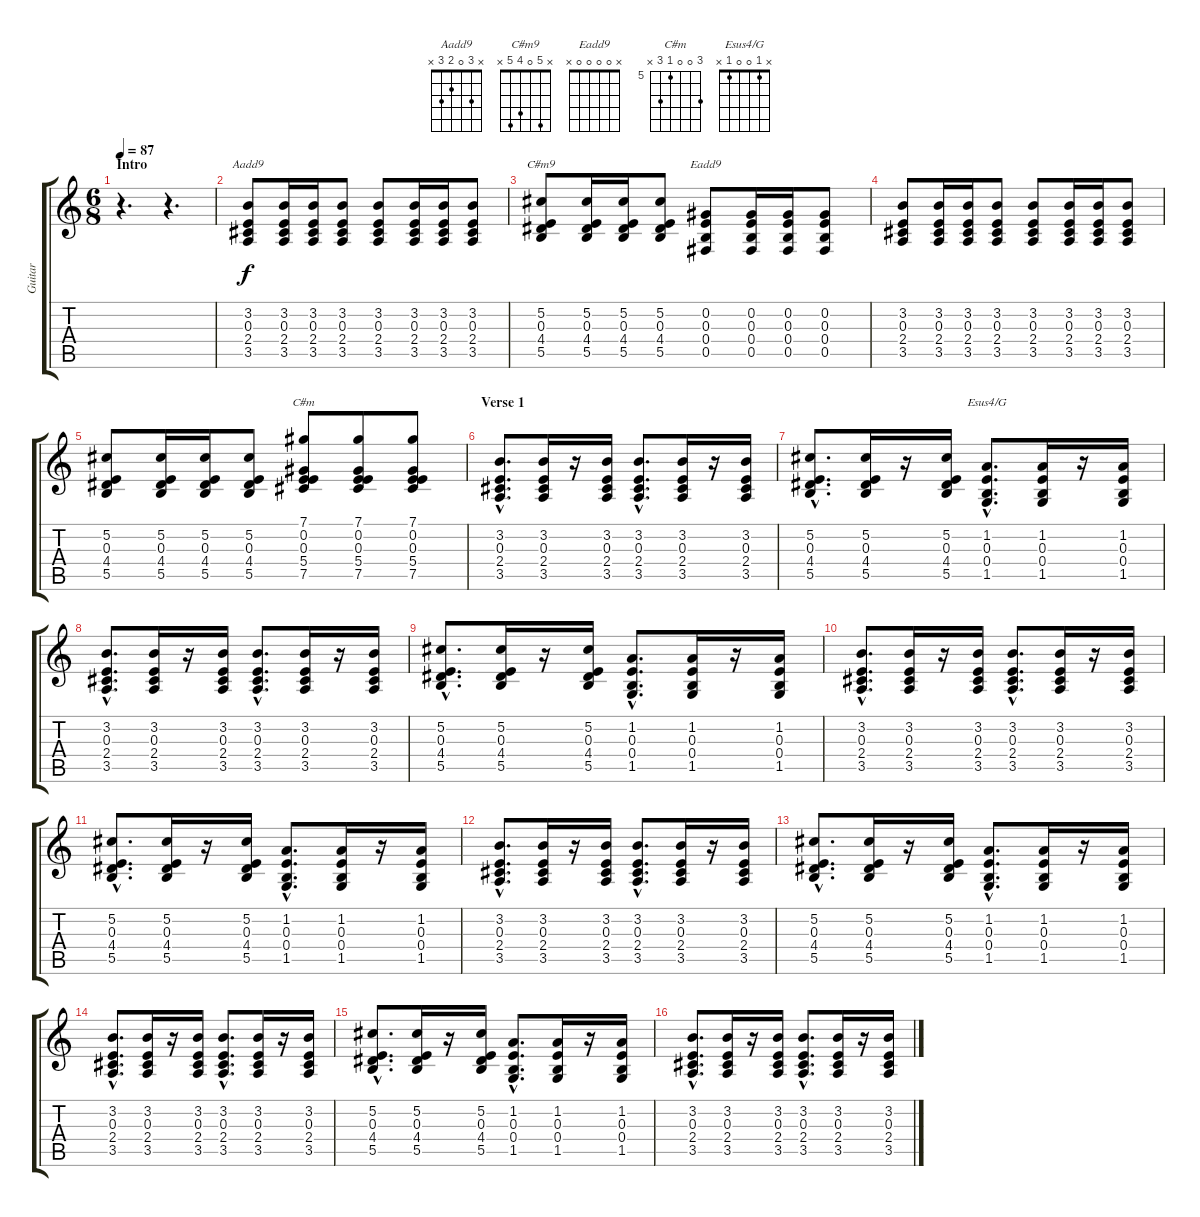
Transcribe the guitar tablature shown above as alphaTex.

\track ("Guitar" "Guitar") {instrument electricguitarclean}
\staff {score tabs}
\tuning (Db4 Ab3 E3 B2 Gb2 Db2) {hide}
\chord ("Aadd9" x 3 0 2 3 x)
\chord ("C#m9" x 5 0 4 5 x)
\chord ("Eadd9" x 0 0 0 0 x)
\chord ("C#m" 7 0 0 5 7 x) {firstfret 5}
\chord ("Esus4/G" x 1 0 0 1 x)
\ts (6 8)
\section ("" "Intro")
\tempo 87
\clef g2
\ks c
r.4{d dy f instrument electricguitarclean} r.4{d} |
(3.2 0.3 2.4 3.5).8{ch "Aadd9"} (3.2 0.3 2.4 3.5).16 (3.2 0.3 2.4 3.5).16 (3.2 0.3 2.4 3.5).8 (3.2 0.3 2.4 3.5).8 (3.2 0.3 2.4 3.5).16 (3.2 0.3 2.4 3.5).16 (3.2 0.3 2.4 3.5).8 |
(5.2 0.3 4.4 5.5).8{ch "C#m9"} (5.2 0.3 4.4 5.5).16 (5.2 0.3 4.4 5.5).16 (5.2 0.3 4.4 5.5).8 (0.2 0.3 0.4 0.5).8{ch "Eadd9"} (0.2 0.3 0.4 0.5).16 (0.2 0.3 0.4 0.5).16 (0.2 0.3 0.4 0.5).8 |
(3.2 0.3 2.4 3.5).8 (3.2 0.3 2.4 3.5).16 (3.2 0.3 2.4 3.5).16 (3.2 0.3 2.4 3.5).8 (3.2 0.3 2.4 3.5).8 (3.2 0.3 2.4 3.5).16 (3.2 0.3 2.4 3.5).16 (3.2 0.3 2.4 3.5).8 |
(5.2 0.3 4.4 5.5).8 (5.2 0.3 4.4 5.5).16 (5.2 0.3 4.4 5.5).16 (5.2 0.3 4.4 5.5).8 (7.1 0.2 0.3 5.4 7.5).8{ch "C#m"} (7.1 0.2 0.3 5.4 7.5).8 (7.1 0.2 0.3 5.4 7.5).8 |
\section ("" "Verse 1")
(3.2{hac} 0.3{hac} 2.4{hac} 3.5{hac}).8{d} (3.2 0.3 2.4 3.5).16 r.16 (3.2 0.3 2.4 3.5).16 (3.2{hac} 0.3{hac} 2.4{hac} 3.5{hac}).8{d} (3.2 0.3 2.4 3.5).16 r.16 (3.2 0.3 2.4 3.5).16 |
(5.2{hac} 0.3{hac} 4.4{hac} 5.5{hac}).8{d} (5.2 0.3 4.4 5.5).16 r.16 (5.2 0.3 4.4 5.5).16 (1.2{hac} 0.3{hac} 0.4{hac} 1.5{hac}).8{d ch "Esus4/G"} (1.2 0.3 0.4 1.5).16 r.16 (1.2 0.3 0.4 1.5).16 |
(3.2{hac} 0.3{hac} 2.4{hac} 3.5{hac}).8{d} (3.2 0.3 2.4 3.5).16 r.16 (3.2 0.3 2.4 3.5).16 (3.2{hac} 0.3{hac} 2.4{hac} 3.5{hac}).8{d} (3.2 0.3 2.4 3.5).16 r.16 (3.2 0.3 2.4 3.5).16 |
(5.2{hac} 0.3{hac} 4.4{hac} 5.5{hac}).8{d} (5.2 0.3 4.4 5.5).16 r.16 (5.2 0.3 4.4 5.5).16 (1.2{hac} 0.3{hac} 0.4{hac} 1.5{hac}).8{d} (1.2 0.3 0.4 1.5).16 r.16 (1.2 0.3 0.4 1.5).16 |
(3.2{hac} 0.3{hac} 2.4{hac} 3.5{hac}).8{d} (3.2 0.3 2.4 3.5).16 r.16 (3.2 0.3 2.4 3.5).16 (3.2{hac} 0.3{hac} 2.4{hac} 3.5{hac}).8{d} (3.2 0.3 2.4 3.5).16 r.16 (3.2 0.3 2.4 3.5).16 |
(5.2{hac} 0.3{hac} 4.4{hac} 5.5{hac}).8{d} (5.2 0.3 4.4 5.5).16 r.16 (5.2 0.3 4.4 5.5).16 (1.2{hac} 0.3{hac} 0.4{hac} 1.5{hac}).8{d} (1.2 0.3 0.4 1.5).16 r.16 (1.2 0.3 0.4 1.5).16 |
(3.2{hac} 0.3{hac} 2.4{hac} 3.5{hac}).8{d} (3.2 0.3 2.4 3.5).16 r.16 (3.2 0.3 2.4 3.5).16 (3.2{hac} 0.3{hac} 2.4{hac} 3.5{hac}).8{d} (3.2 0.3 2.4 3.5).16 r.16 (3.2 0.3 2.4 3.5).16 |
(5.2{hac} 0.3{hac} 4.4{hac} 5.5{hac}).8{d} (5.2 0.3 4.4 5.5).16 r.16 (5.2 0.3 4.4 5.5).16 (1.2{hac} 0.3{hac} 0.4{hac} 1.5{hac}).8{d} (1.2 0.3 0.4 1.5).16 r.16 (1.2 0.3 0.4 1.5).16 |
(3.2{hac} 0.3{hac} 2.4{hac} 3.5{hac}).8{d} (3.2 0.3 2.4 3.5).16 r.16 (3.2 0.3 2.4 3.5).16 (3.2{hac} 0.3{hac} 2.4{hac} 3.5{hac}).8{d} (3.2 0.3 2.4 3.5).16 r.16 (3.2 0.3 2.4 3.5).16 |
(5.2{hac} 0.3{hac} 4.4{hac} 5.5{hac}).8{d} (5.2 0.3 4.4 5.5).16 r.16 (5.2 0.3 4.4 5.5).16 (1.2{hac} 0.3{hac} 0.4{hac} 1.5{hac}).8{d} (1.2 0.3 0.4 1.5).16 r.16 (1.2 0.3 0.4 1.5).16 |
(3.2{hac} 0.3{hac} 2.4{hac} 3.5{hac}).8{d} (3.2 0.3 2.4 3.5).16 r.16 (3.2 0.3 2.4 3.5).16 (3.2{hac} 0.3{hac} 2.4{hac} 3.5{hac}).8{d} (3.2 0.3 2.4 3.5).16 r.16 (3.2 0.3 2.4 3.5).16
